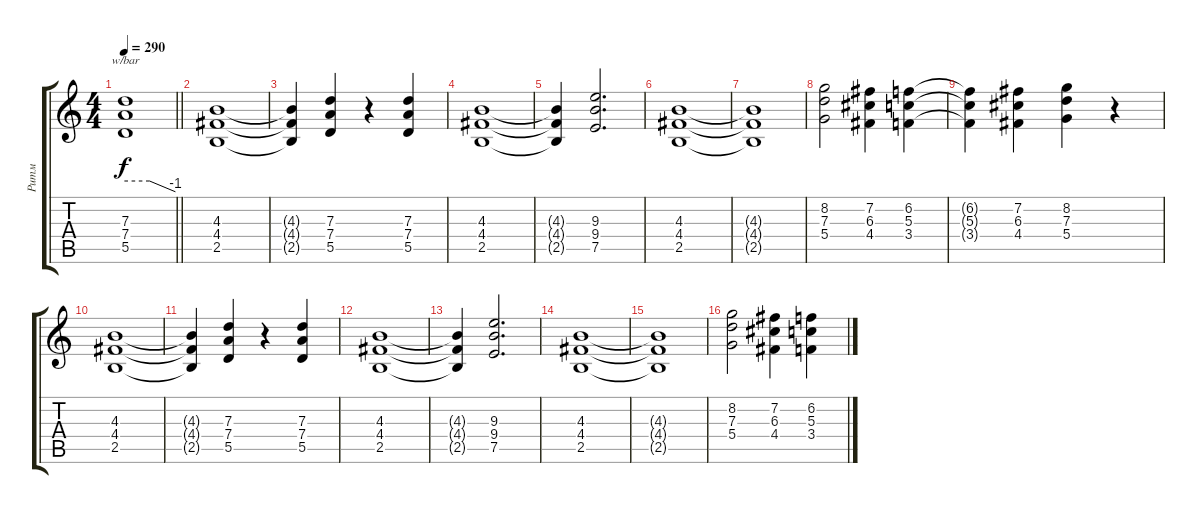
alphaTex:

\track ("Ритм" "Ритм") {instrument distortionguitar}
\staff {score tabs}
\tuning (E4 B3 G3 D3 A2 E2) {hide}
\ts (4 4)
\tempo 290
\clef g2
\barLineRight lightlight
\ks c
(7.3{t} 7.4{t} 5.5{t}).1{tbe (custom default 0 0 29 0 60 -4) dy f} |
(4.3 4.4 2.5).1 |
(4.3{t} 4.4{t} 2.5{t}).4 (7.3 7.4 5.5).4 r.4 (7.3 7.4 5.5).4 |
(4.3 4.4 2.5).1 |
(4.3{t} 4.4{t} 2.5{t}).4 (9.3 9.4 7.5).2{d} |
(4.3 4.4 2.5).1 |
(4.3{t} 4.4{t} 2.5{t}).1 |
(8.2 7.3 5.4).2 (7.2 6.3 4.4).4 (6.2 5.3 3.4).4 |
(6.2{t} 5.3{t} 3.4{t}).4 (7.2 6.3 4.4).4 (8.2 7.3 5.4).4 r.4 |
(4.3 4.4 2.5).1 |
(4.3{t} 4.4{t} 2.5{t}).4 (7.3 7.4 5.5).4 r.4 (7.3 7.4 5.5).4 |
(4.3 4.4 2.5).1 |
(4.3{t} 4.4{t} 2.5{t}).4 (9.3 9.4 7.5).2{d} |
(4.3 4.4 2.5).1 |
(4.3{t} 4.4{t} 2.5{t}).1 |
(8.2 7.3 5.4).2 (7.2 6.3 4.4).4 (6.2 5.3 3.4).4
